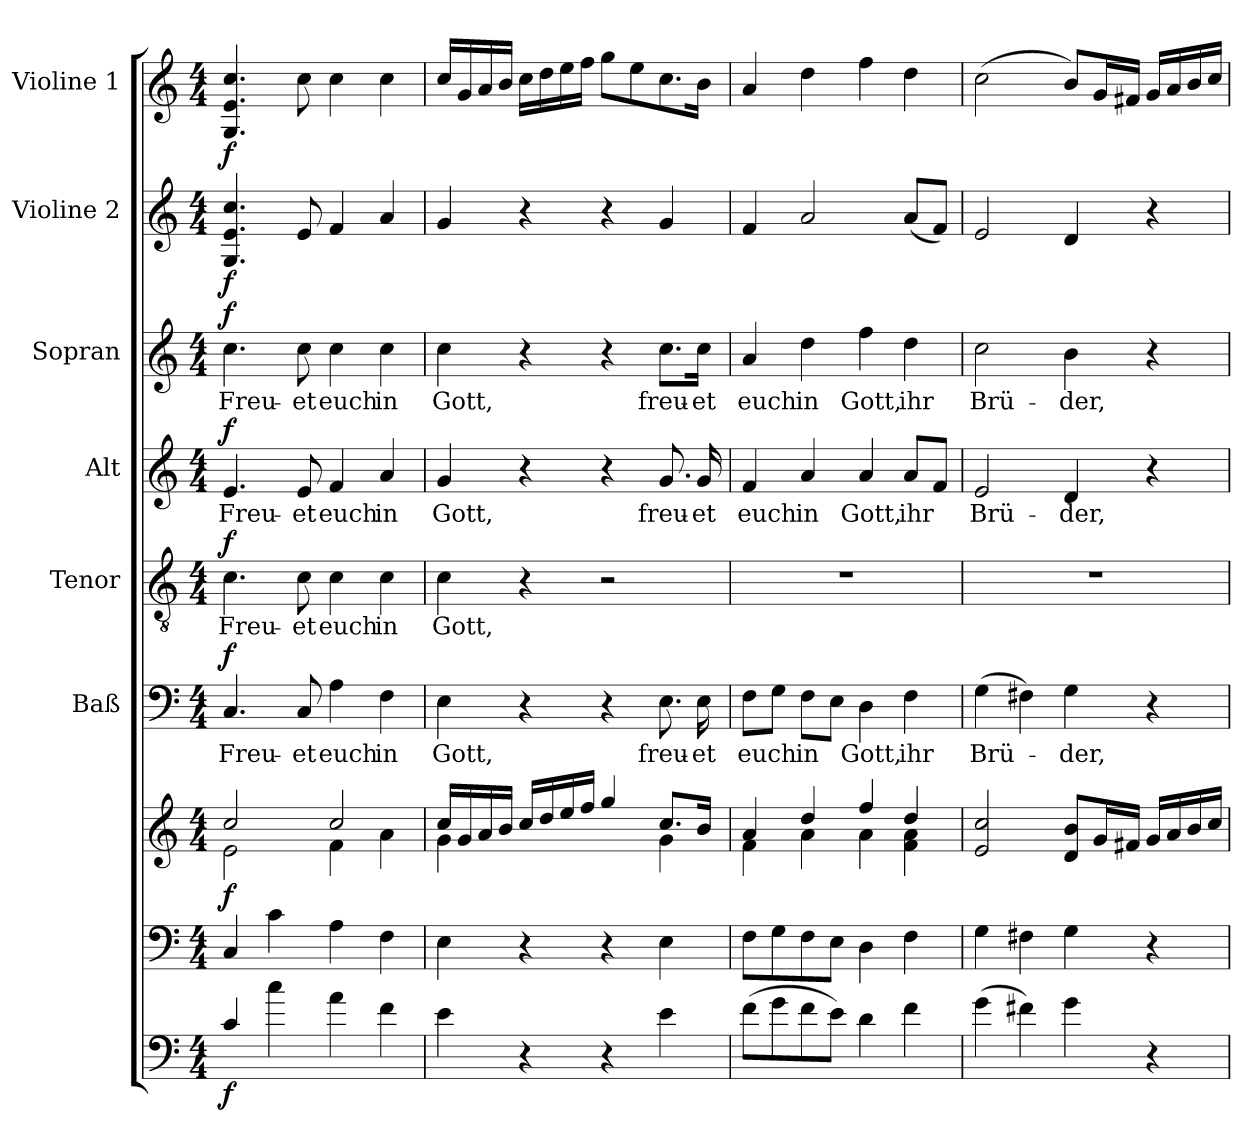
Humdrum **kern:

**kern	**dynam	**kern	**kern	**dynam	**kern	**text	**dynam	**kern	**text	**dynam	**kern	**text	**dynam	**kern	**text	**dynam	**kern	**dynam	**kern	**dynam
*part8	*part8	*part7	*part7	*part7	*part6	*part6	*part6	*part5	*part5	*part5	*part4	*part4	*part4	*part3	*part3	*part3	*part2	*part2	*part1	*part1
*staff9	*staff9	*staff8	*staff7	*staff7/8	*staff6	*staff6	*staff6	*staff5	*staff5	*staff5	*staff4	*staff4	*staff4	*staff3	*staff3	*staff3	*staff2	*staff2	*staff1	*staff1
*	*	*	*	*	*I"Baß	*	*	*I"Tenor	*	*	*I"Alt	*	*	*I"Sopran	*	*	*I"Violine 2	*	*I"Violine 1	*
*	*	*	*	*	*	*	*	*	*	*	*	*	*	*	*	*	*I'Vln	*	*I'Vln	*
*clefF4	*	*clefF4	*clefG2	*	*clefF4	*	*	*clefGv2	*	*	*clefG2	*	*	*clefG2	*	*	*clefG2	*	*clefG2	*
*ITrd7c12	*	*	*	*	*	*	*	*	*	*	*	*	*	*	*	*	*	*	*	*
*k[]	*	*k[]	*k[]	*	*k[]	*	*	*k[]	*	*	*k[]	*	*	*k[]	*	*	*k[]	*	*k[]	*
*C:	*	*C:	*C:	*	*C:	*	*	*C:	*	*	*C:	*	*	*C:	*	*	*C:	*	*C:	*
*M4/4	*	*M4/4	*M4/4	*	*M4/4	*	*	*M4/4	*	*	*M4/4	*	*	*M4/4	*	*	*M4/4	*	*M4/4	*
=1	=1	=1	=1	=1	=1	=1	=1	=1	=1	=1	=1	=1	=1	=1	=1	=1	=1	=1	=1	=1
*	*	*	*^	*	*	*	*	*	*	*	*	*	*	*	*	*	*	*	*	*
!	!LO:DY:b	!	!	!	!LO:DY:b	!	!LO:LY:b	!LO:DY:a	!	!LO:LY:b	!LO:DY:a	!	!LO:LY:b	!LO:DY:a	!	!LO:LY:b	!LO:DY:a	!	!LO:DY:b	!	!LO:DY:b
4C/	f	4C/	2cc/	2e\	f	4.C/	Freu-	f	4.c\	Freu-	f	4.e/	Freu-	f	4.cc\	Freu-	f	4.G/ 4.e/ 4.cc/	f	4.G/ 4.e/ 4.cc/	f
4c\	.	4c\	.	.	.	.	.	.	.	.	.	.	.	.	.	.	.	.	.	.	.
!	!	!	!	!	!	!	!LO:LY:b	!	!	!LO:LY:b	!	!	!LO:LY:b	!	!	!LO:LY:b	!	!	!	!	!
.	.	.	.	.	.	8C/	-et	.	8c\	-et	.	8e/	-et	.	8cc\	-et	.	8e/	.	8cc\	.
!	!	!	!	!	!	!	!LO:LY:b	!	!	!LO:LY:b	!	!	!LO:LY:b	!	!	!LO:LY:b	!	!	!	!	!
4A\	.	4A\	2cc/	4f\	.	4A\	euch	.	4c\	euch	.	4f/	euch	.	4cc\	euch	.	4f/	.	4cc\	.
!	!	!	!	!	!	!	!LO:LY:b	!	!	!LO:LY:b	!	!	!LO:LY:b	!	!	!LO:LY:b	!	!	!	!	!
4F\	.	4F\	.	4a\	.	4F\	in	.	4c\	in	.	4a/	in	.	4cc\	in	.	4a/	.	4cc\	.
=2	=2	=2	=2	=2	=2	=2	=2	=2	=2	=2	=2	=2	=2	=2	=2	=2	=2	=2	=2	=2	=2
!	!	!	!	!	!	!	!LO:LY:b	!	!	!LO:LY:b	!	!	!LO:LY:b	!	!	!LO:LY:b	!	!	!	!	!
4E\	.	4E\	16cc/LL	4g\	.	4E\	Gott,	.	4c\	Gott,	.	4g/	Gott,	.	4cc\	Gott,	.	4g/	.	16cc/LL	.
.	.	.	16g/	.	.	.	.	.	.	.	.	.	.	.	.	.	.	.	.	16g/	.
.	.	.	16a/	.	.	.	.	.	.	.	.	.	.	.	.	.	.	.	.	16a/	.
.	.	.	16b/JJ	.	.	.	.	.	.	.	.	.	.	.	.	.	.	.	.	16b/JJ	.
4r	.	4r	16cc/LL	2ryy	.	4r	.	.	4r	.	.	4r	.	.	4r	.	.	4r	.	16cc\LL	.
.	.	.	16dd/	.	.	.	.	.	.	.	.	.	.	.	.	.	.	.	.	16dd\	.
.	.	.	16ee/	.	.	.	.	.	.	.	.	.	.	.	.	.	.	.	.	16ee\	.
.	.	.	16ff/JJ	.	.	.	.	.	.	.	.	.	.	.	.	.	.	.	.	16ff\JJ	.
4r	.	4r	4gg/	.	.	4r	.	.	2r	.	.	4r	.	.	4r	.	.	4r	.	8gg\L	.
.	.	.	.	.	.	.	.	.	.	.	.	.	.	.	.	.	.	.	.	8ee\	.
!	!	!	!	!	!	!	!LO:LY:b	!	!	!	!	!	!LO:LY:b	!	!	!LO:LY:b	!	!	!	!	!
4E\	.	4E\	8.cc/L	4g\	.	8.E\	freu-	.	.	.	.	8.g/	freu-	.	8.cc\L	freu-	.	4g/	.	8.cc\	.
!	!	!	!	!	!	!	!LO:LY:b	!	!	!	!	!	!LO:LY:b	!	!	!LO:LY:b	!	!	!	!	!
.	.	.	16b/Jk	.	.	16E\	-et	.	.	.	.	16g/	-et	.	16cc\Jk	-et	.	.	.	16b\Jk	.
=3	=3	=3	=3	=3	=3	=3	=3	=3	=3	=3	=3	=3	=3	=3	=3	=3	=3	=3	=3	=3	=3
!	!	!	!	!	!	!	!LO:LY:b	!	!	!	!	!	!LO:LY:b	!	!	!LO:LY:b	!	!	!	!	!
(>8F\L	.	8F\L	4a/	4f\	.	8F\L	euch	.	1r	.	.	4f/	euch	.	4a/	euch	.	4f/	.	4a/	.
8G\	.	8G\	.	.	.	8G\J	.	.	.	.	.	.	.	.	.	.	.	.	.	.	.
!	!	!	!	!	!	!	!LO:LY:b	!	!	!	!	!	!LO:LY:b	!	!	!LO:LY:b	!	!	!	!	!
8F\	.	8F\	4dd/	4a\	.	8F\L	in	.	.	.	.	4a/	in	.	4dd\	in	.	2a/	.	4dd\	.
8E\J)	.	8E\J	.	.	.	8E\J	.	.	.	.	.	.	.	.	.	.	.	.	.	.	.
!	!	!	!	!	!	!	!LO:LY:b	!	!	!	!	!	!LO:LY:b	!	!	!LO:LY:b	!	!	!	!	!
4D\	.	4D\	4ff/	4a\	.	4D\	Gott,	.	.	.	.	4a/	Gott,	.	4ff\	Gott,	.	.	.	4ff\	.
!	!	!	!	!	!	!	!LO:LY:b	!	!	!	!	!	!LO:LY:b	!	!	!LO:LY:b	!	!	!	!	!
4F\	.	4F\	4dd/	4f\ 4a\	.	4F\	ihr	.	.	.	.	8a/L	ihr	.	4dd\	ihr	.	(<8a/L	.	4dd\	.
.	.	.	.	.	.	.	.	.	.	.	.	8f/J	.	.	.	.	.	8f/J)	.	.	.
*	*	*	*v	*v	*	*	*	*	*	*	*	*	*	*	*	*	*	*	*	*	*
!!LO:PB:g=z
=4	=4	=4	=4	=4	=4	=4	=4	=4	=4	=4	=4	=4	=4	=4	=4	=4	=4	=4	=4	=4
!	!	!	!	!	!	!LO:LY:b	!	!	!	!	!	!LO:LY:b	!	!	!LO:LY:b	!	!	!	!	!
(>4G\	.	4G\	2e/ 2cc/	.	(>4G\	Brü-	.	1r	.	.	2e/	Brü-	.	2cc\	Brü-	.	2e/	.	(>2cc\	.
4F#X\)	.	4F#X\	.	.	4F#X\)	.	.	.	.	.	.	.	.	.	.	.	.	.	.	.
!	!	!	!	!	!	!LO:LY:b	!	!	!	!	!	!LO:LY:b	!	!	!LO:LY:b	!	!	!	!	!
4G\	.	4G\	8d/ 8b/L	.	4G\	-der,	.	.	.	.	4d/	-der,	.	4b\	-der,	.	4d/	.	8b/L)	.
.	.	.	16g/L	.	.	.	.	.	.	.	.	.	.	.	.	.	.	.	16g/L	.
.	.	.	16f#X/JJ	.	.	.	.	.	.	.	.	.	.	.	.	.	.	.	16f#X/JJ	.
4r	.	4r	16g/LL	.	4r	.	.	.	.	.	4r	.	.	4r	.	.	4r	.	16g/LL	.
.	.	.	16a/	.	.	.	.	.	.	.	.	.	.	.	.	.	.	.	16a/	.
.	.	.	16b/	.	.	.	.	.	.	.	.	.	.	.	.	.	.	.	16b/	.
.	.	.	16cc/JJ	.	.	.	.	.	.	.	.	.	.	.	.	.	.	.	16cc/JJ	.
=	=	=	=	=	=	=	=	=	=	=	=	=	=	=	=	=	=	=	=	=
*-	*-	*-	*-	*-	*-	*-	*-	*-	*-	*-	*-	*-	*-	*-	*-	*-	*-	*-	*-	*-
